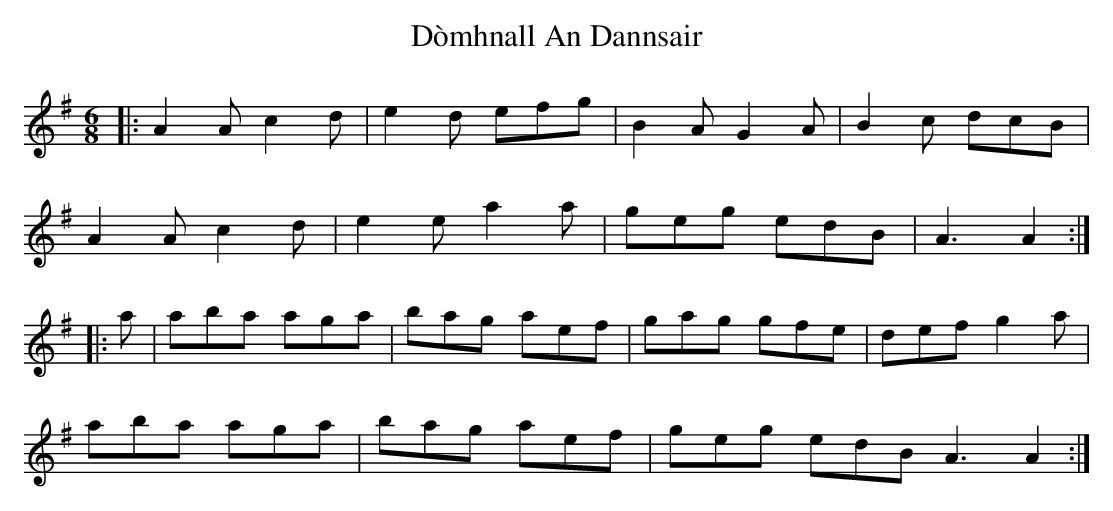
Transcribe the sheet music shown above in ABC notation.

X:1
T: Dòmhnall An Dannsair
M: 6/8
L: 1/8
K: Ador
|:A2A c2d|e2d efg|B2A G2A|B2c dcB|
A2A c2d|e2e a2a|geg edB|A3 A2:|
|:a|aba aga|bag aef|gag gfe|def g2a|
aba aga|bag aef|geg edB A3 A2:|
